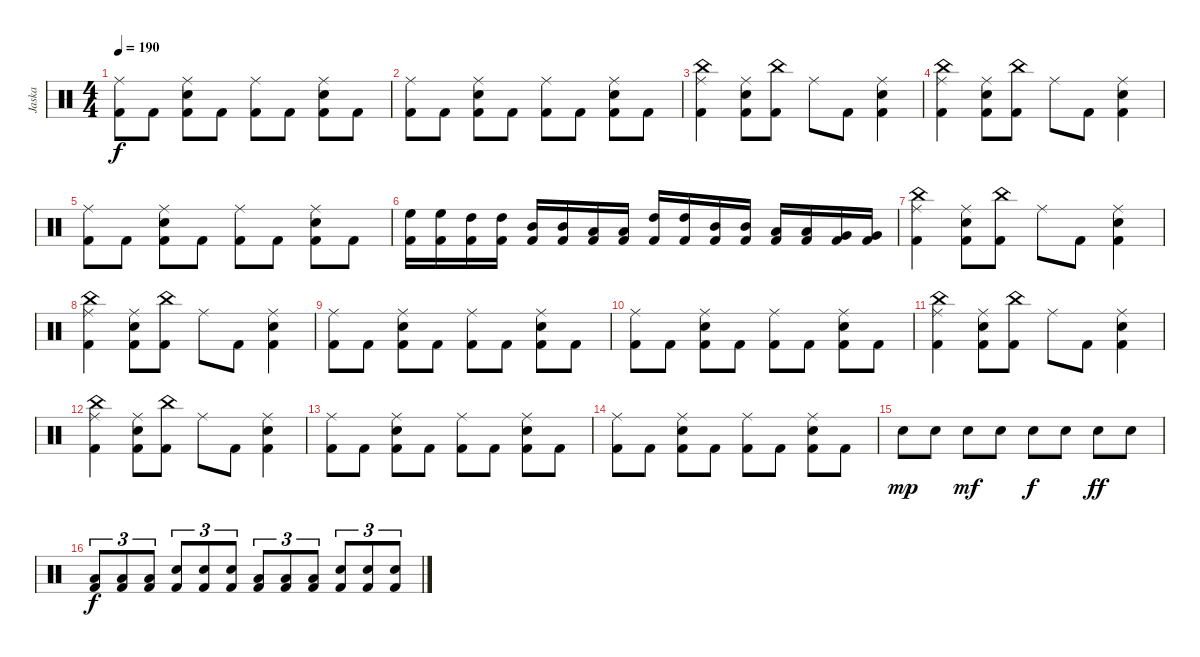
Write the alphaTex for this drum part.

\track ("Jaska" "Jaska") {instrument percussion}
\staff {score}
\articulation defaults
\ts (4 4)
\tempo 190
\clef neutral
\ks c
("Ride (middle)" "Kick (hit) 2").8{dy f} "Kick (hit) 2".8 ("Ride (middle)" "Snare (hit) 2" "Kick (hit) 2").8 "Kick (hit) 2".8 ("Ride (middle)" "Kick (hit) 2").8 "Kick (hit) 2".8 ("Ride (middle)" "Snare (hit) 2" "Kick (hit) 2").8 "Kick (hit) 2".8 |
("Ride (middle)" "Kick (hit) 2").8 "Kick (hit) 2".8 ("Ride (middle)" "Snare (hit) 2" "Kick (hit) 2").8 "Kick (hit) 2".8 ("Ride (middle)" "Kick (hit) 2").8 "Kick (hit) 2".8 ("Ride (middle)" "Snare (hit) 2" "Kick (hit) 2").8 "Kick (hit) 2".8 |
("China (hit)" "Ride (middle)" "Kick (hit) 2").4 ("Ride (middle)" "Snare (hit) 2" "Kick (hit) 2").8 ("China (hit)" "Kick (hit) 2").8 "Ride (middle)".8 "Kick (hit) 2".8 ("Ride (middle)" "Snare (hit) 2" "Kick (hit) 2").4 |
("China (hit)" "Ride (middle)" "Kick (hit) 2").4 ("Ride (middle)" "Snare (hit) 2" "Kick (hit) 2").8 ("China (hit)" "Kick (hit) 2").8 "Ride (middle)".8 "Kick (hit) 2".8 ("Ride (middle)" "Snare (hit) 2" "Kick (hit) 2").4 |
("Ride (middle)" "Kick (hit) 2").8 "Kick (hit) 2".8 ("Ride (middle)" "Snare (hit) 2" "Kick (hit) 2").8 "Kick (hit) 2".8 ("Ride (middle)" "Kick (hit) 2").8 "Kick (hit) 2".8 ("Ride (middle)" "Snare (hit) 2" "Kick (hit) 2").8 "Kick (hit) 2".8 |
("High Floor Tom (hit)" "Kick (hit) 2").16 ("High Floor Tom (hit)" "Kick (hit) 2").16 ("High Tom (hit)" "Kick (hit) 2").16 ("High Tom (hit)" "Kick (hit) 2").16 ("Mid Tom (hit)" "Kick (hit) 2").16 ("Mid Tom (hit)" "Kick (hit) 2").16 ("Low Tom (hit)" "Kick (hit) 2").16 ("Low Tom (hit)" "Kick (hit) 2").16 ("High Tom (hit)" "Kick (hit) 2").16 ("High Tom (hit)" "Kick (hit) 2").16 ("Mid Tom (hit)" "Kick (hit) 2").16 ("Mid Tom (hit)" "Kick (hit) 2").16 ("Low Tom (hit)" "Kick (hit) 2").16 ("Low Tom (hit)" "Kick (hit) 2").16 ("Very Low Tom (hit)" "Kick (hit) 2").16 ("Very Low Tom (hit)" "Kick (hit) 2").16 |
("China (hit)" "Ride (middle)" "Kick (hit) 2").4 ("Ride (middle)" "Snare (hit) 2" "Kick (hit) 2").8 ("China (hit)" "Kick (hit) 2").8 "Ride (middle)".8 "Kick (hit) 2".8 ("Ride (middle)" "Snare (hit) 2" "Kick (hit) 2").4 |
("China (hit)" "Ride (middle)" "Kick (hit) 2").4 ("Ride (middle)" "Snare (hit) 2" "Kick (hit) 2").8 ("China (hit)" "Kick (hit) 2").8 "Ride (middle)".8 "Kick (hit) 2".8 ("Ride (middle)" "Snare (hit) 2" "Kick (hit) 2").4 |
("Ride (middle)" "Kick (hit) 2").8 "Kick (hit) 2".8 ("Ride (middle)" "Snare (hit) 2" "Kick (hit) 2").8 "Kick (hit) 2".8 ("Ride (middle)" "Kick (hit) 2").8 "Kick (hit) 2".8 ("Ride (middle)" "Snare (hit) 2" "Kick (hit) 2").8 "Kick (hit) 2".8 |
("Ride (middle)" "Kick (hit) 2").8 "Kick (hit) 2".8 ("Ride (middle)" "Snare (hit) 2" "Kick (hit) 2").8 "Kick (hit) 2".8 ("Ride (middle)" "Kick (hit) 2").8 "Kick (hit) 2".8 ("Ride (middle)" "Snare (hit) 2" "Kick (hit) 2").8 "Kick (hit) 2".8 |
("China (hit)" "Ride (middle)" "Kick (hit) 2").4 ("Ride (middle)" "Snare (hit) 2" "Kick (hit) 2").8 ("China (hit)" "Kick (hit) 2").8 "Ride (middle)".8 "Kick (hit) 2".8 ("Ride (middle)" "Snare (hit) 2" "Kick (hit) 2").4 |
("China (hit)" "Ride (middle)" "Kick (hit) 2").4 ("Ride (middle)" "Snare (hit) 2" "Kick (hit) 2").8 ("China (hit)" "Kick (hit) 2").8 "Ride (middle)".8 "Kick (hit) 2".8 ("Ride (middle)" "Snare (hit) 2" "Kick (hit) 2").4 |
("Ride (middle)" "Kick (hit) 2").8 "Kick (hit) 2".8 ("Ride (middle)" "Snare (hit) 2" "Kick (hit) 2").8 "Kick (hit) 2".8 ("Ride (middle)" "Kick (hit) 2").8 "Kick (hit) 2".8 ("Ride (middle)" "Snare (hit) 2" "Kick (hit) 2").8 "Kick (hit) 2".8 |
("Ride (middle)" "Kick (hit) 2").8 "Kick (hit) 2".8 ("Ride (middle)" "Snare (hit) 2" "Kick (hit) 2").8 "Kick (hit) 2".8 ("Ride (middle)" "Kick (hit) 2").8 "Kick (hit) 2".8 ("Ride (middle)" "Snare (hit) 2" "Kick (hit) 2").8 "Kick (hit) 2".8 |
"Snare (hit) 2".8{dy mp} "Snare (hit) 2".8 "Snare (hit) 2".8{dy mf} "Snare (hit) 2".8 "Snare (hit) 2".8{dy f} "Snare (hit) 2".8 "Snare (hit) 2".8{dy ff} "Snare (hit) 2".8 |
("Low Floor Tom (hit)" "Kick (hit) 2").8{tu (3 2) dy f} ("Low Floor Tom (hit)" "Kick (hit) 2").8{tu (3 2)} ("Low Floor Tom (hit)" "Kick (hit) 2").8{tu (3 2)} ("Snare (hit) 2" "Kick (hit) 2").8{tu (3 2)} ("Snare (hit) 2" "Kick (hit) 2").8{tu (3 2)} ("Snare (hit) 2" "Kick (hit) 2").8{tu (3 2)} ("Low Floor Tom (hit)" "Kick (hit) 2").8{tu (3 2)} ("Low Floor Tom (hit)" "Kick (hit) 2").8{tu (3 2)} ("Low Floor Tom (hit)" "Kick (hit) 2").8{tu (3 2)} ("Snare (hit) 2" "Kick (hit) 2").8{tu (3 2)} ("Snare (hit) 2" "Kick (hit) 2").8{tu (3 2)} ("Snare (hit) 2" "Kick (hit) 2").8{tu (3 2)}
